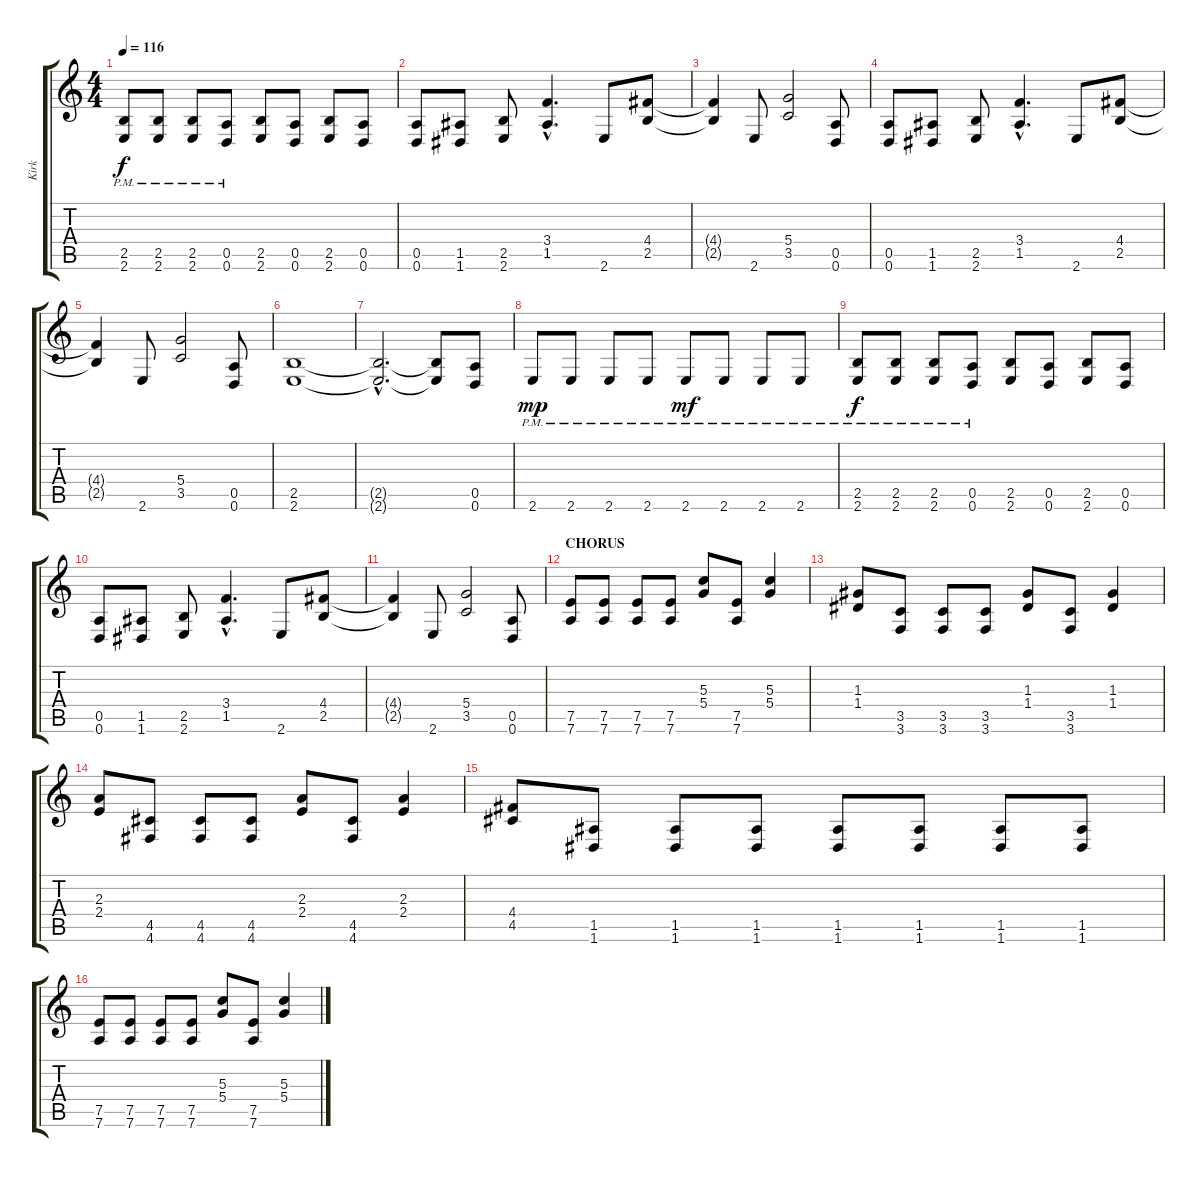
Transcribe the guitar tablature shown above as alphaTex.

\track ("Kirk" "Kirk") {instrument distortionguitar}
\staff {score tabs}
\tuning (E4 B3 G3 D3 A2 D2) {hide}
\ts (4 4)
\tempo 116
\clef g2
\ks c
(2.5{pm} 2.6{pm}).8{dy f} (2.5{pm} 2.6{pm}).8 (2.5{pm} 2.6{pm}).8 (0.5{pm} 0.6{pm}).8 (2.5 2.6).8 (0.5 0.6).8 (2.5 2.6).8 (0.5 0.6).8{volume 13} |
(0.5 0.6).8 (1.5 1.6).8 (2.5 2.6).8 (3.4{hac} 1.5{hac}).4{d} 2.6.8 (4.4 2.5).8 |
(4.4{t} 2.5{t}).4 2.6.8 (5.4 3.5).2 (0.5 0.6).8 |
(0.5 0.6).8 (1.5 1.6).8 (2.5 2.6).8 (3.4{hac} 1.5{hac}).4{d} 2.6.8 (4.4 2.5).8 |
(4.4{t} 2.5{t}).4 2.6.8 (5.4 3.5).2 (0.5 0.6).8 |
(2.5 2.6).1{volume 10} |
(2.5{hac t} 2.6{hac t}).2{d} (2.5{t} 2.6{t}).8 (0.5 0.6).8 |
2.6{pm}.8{dy mp} 2.6{pm}.8 2.6{pm}.8 2.6{pm}.8 2.6{pm}.8{dy mf} 2.6{pm}.8 2.6{pm}.8 2.6{pm}.8 |
(2.5{pm} 2.6{pm}).8{dy f} (2.5{pm} 2.6{pm}).8 (2.5{pm} 2.6{pm}).8 (0.5{pm} 0.6{pm}).8 (2.5 2.6).8 (0.5 0.6).8 (2.5 2.6).8 (0.5 0.6).8{volume 13} |
(0.5 0.6).8 (1.5 1.6).8 (2.5 2.6).8 (3.4{hac} 1.5{hac}).4{d} 2.6.8 (4.4 2.5).8 |
(4.4{t} 2.5{t}).4 2.6.8 (5.4 3.5).2 (0.5 0.6).8 |
\section ("" "CHORUS")
(7.5 7.6).8 (7.5 7.6).8 (7.5 7.6).8 (7.5 7.6).8 (5.3 5.4).8 (7.5 7.6).8 (5.3 5.4).4 |
(1.3 1.4).8 (3.5 3.6).8 (3.5 3.6).8 (3.5 3.6).8 (1.3 1.4).8 (3.5 3.6).8 (1.3 1.4).4 |
(2.3 2.4).8 (4.5 4.6).8 (4.5 4.6).8 (4.5 4.6).8 (2.3 2.4).8 (4.5 4.6).8 (2.3 2.4).4 |
(4.4 4.5).8 (1.5 1.6).8 (1.5 1.6).8 (1.5 1.6).8 (1.5 1.6).8 (1.5 1.6).8 (1.5 1.6).8 (1.5 1.6).8 |
(7.5 7.6).8 (7.5 7.6).8 (7.5 7.6).8 (7.5 7.6).8 (5.3 5.4).8 (7.5 7.6).8 (5.3 5.4).4
